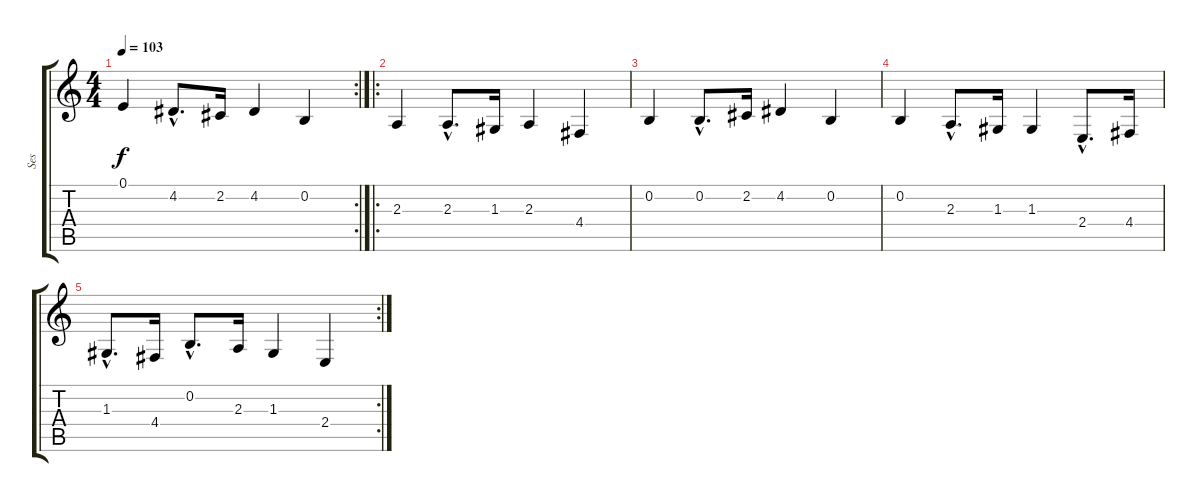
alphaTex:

\track ("Ses" "Ses") {instrument pad4choir}
\staff {score tabs}
\tuning (E4 B3 G3 D3 A2 E2) {hide}
\rc 2
\ts (4 4)
\tempo 103
\clef g2
\ks c
0.1.4{dy f} 4.2{hac}.8{d} 2.2.16 4.2.4 0.2.4 |
\ro
2.3.4 2.3{hac}.8{d} 1.3.16 2.3.4 4.4.4 |
0.2.4 0.2{hac}.8{d} 2.2.16 4.2.4 0.2.4 |
0.2.4 2.3{hac}.8{d} 1.3.16 1.3.4 2.4{hac}.8{d} 4.4.16 |
\rc 2
1.3{hac}.8{d} 4.4.16 0.2{hac}.8{d} 2.3.16 1.3.4 2.4.4
